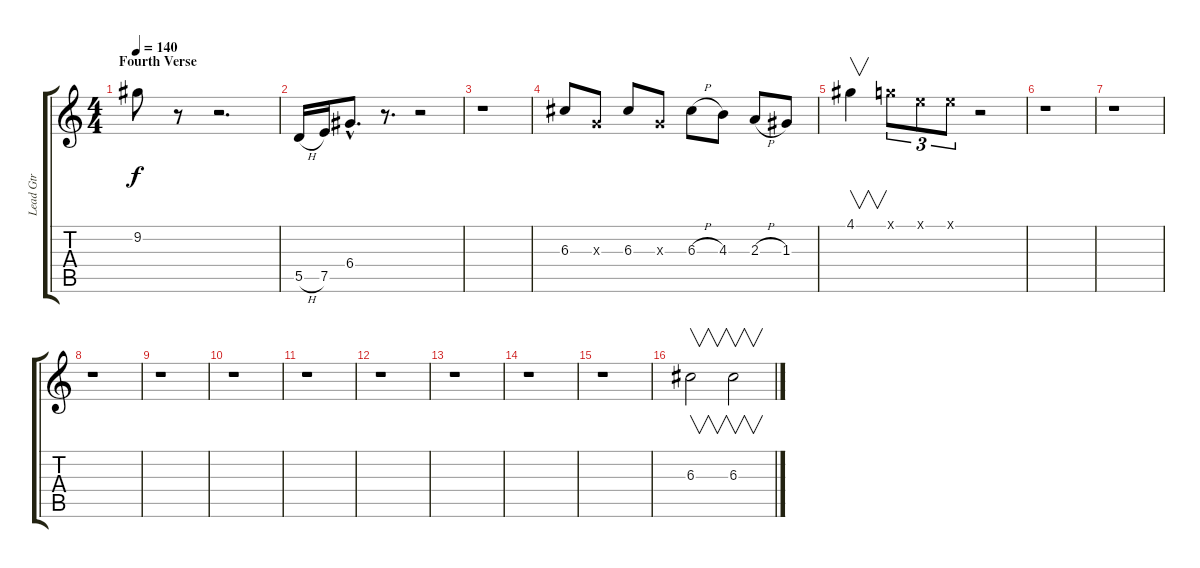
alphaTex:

\track ("Lead Gtr" "Lead Gtr") {instrument overdrivenguitar}
\staff {score tabs}
\tuning (E4 B3 G3 D3 A2 E2) {hide}
\ts (4 4)
\section ("" "Fourth Verse")
\tempo 140
\clef g2
\ks c
9.2.8{dy f} r.8 r.2{d} |
5.5{h}.16 7.5.16 6.4{hac}.8{d} r.8{d} r.2 |
r.1 |
6.3.8 0.3{x}.8 6.3.8 0.3{x}.8 6.3{h}.8 4.3.8 2.3{h}.8 1.3.8 |
4.1.4{v} 3.1{x}.8{tu (3 2)} 0.1{x}.8{tu (3 2)} 0.1{x}.8{tu (3 2)} r.2 |
r.1 |
r.1 |
r.1 |
r.1 |
r.1 |
r.1 |
r.1 |
r.1 |
r.1 |
r.1 |
6.3.2{v} 6.3.2{v}
